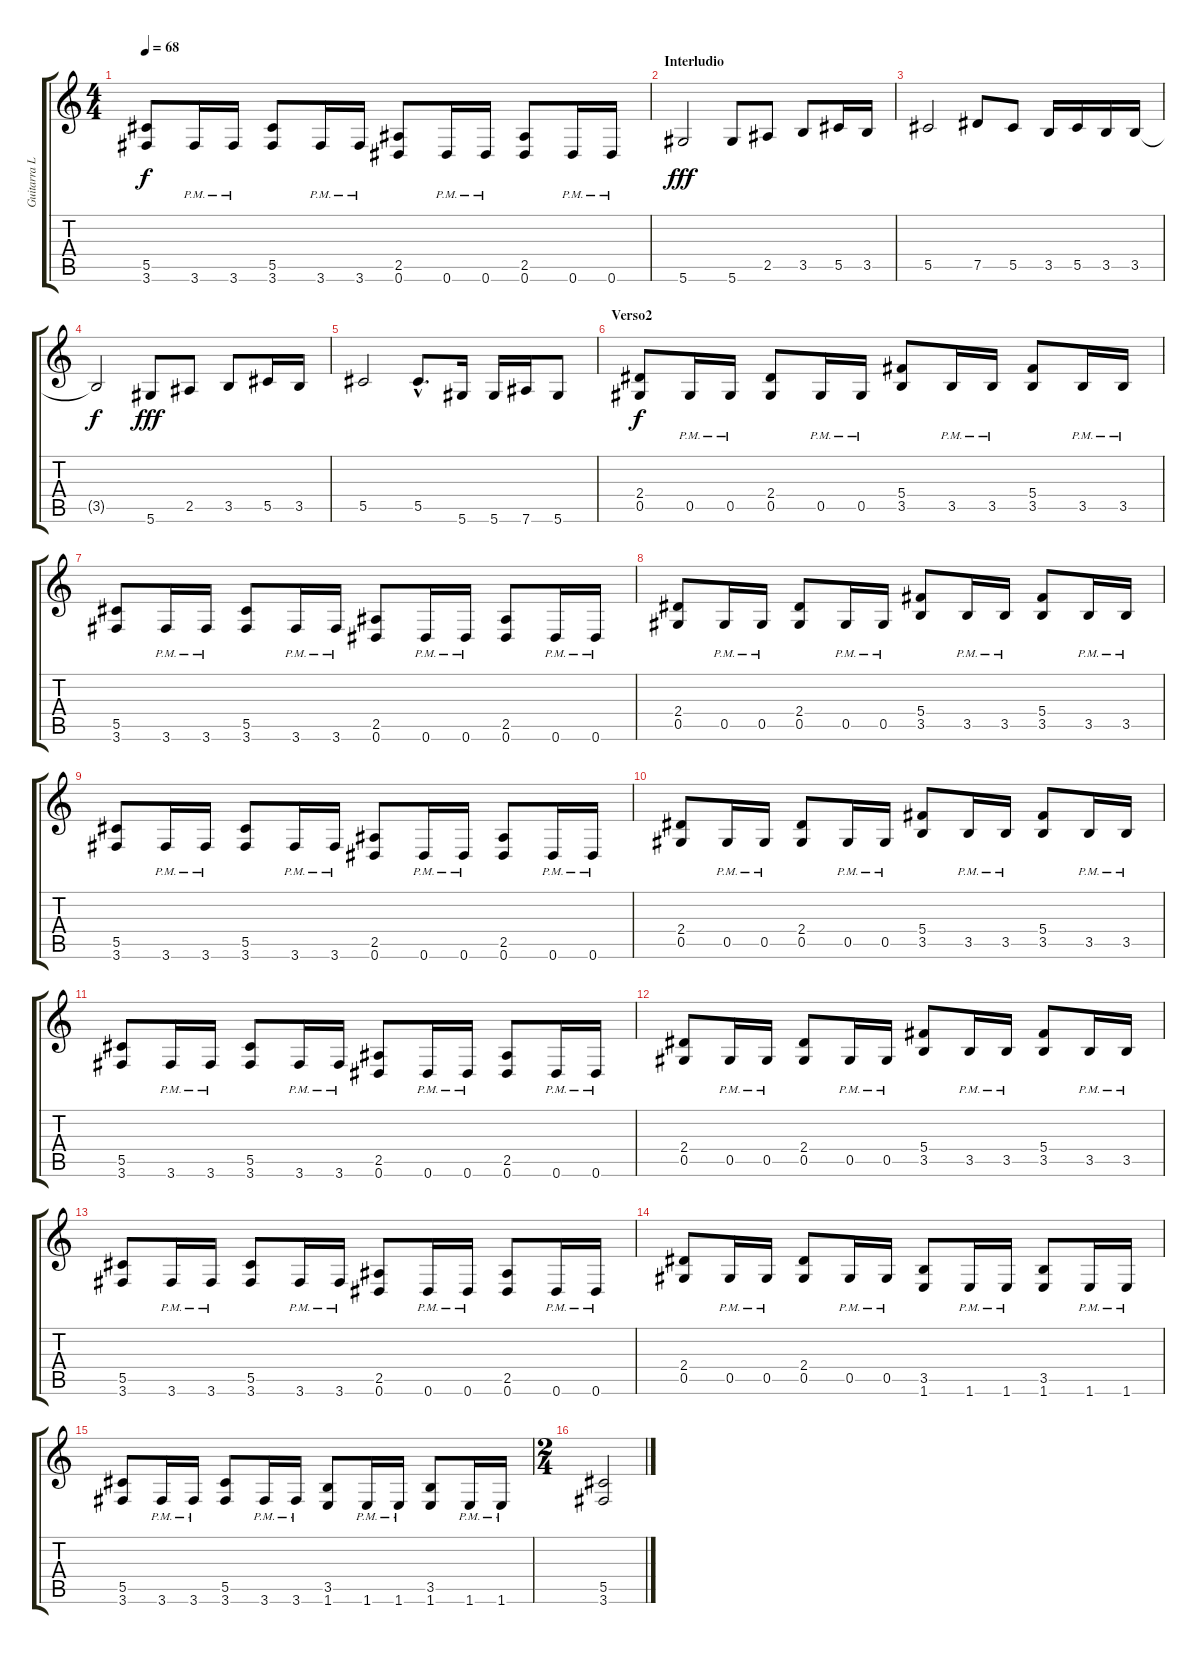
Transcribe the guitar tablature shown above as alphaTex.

\track ("Guitarra Lider 2" "Guitarra L") {instrument distortionguitar}
\staff {score tabs}
\tuning (Eb4 Bb3 Gb3 Db3 Ab2 Eb2) {hide}
\ts (4 4)
\tempo 68
\clef g2
\ks c
(5.5 3.6).8{dy f} 3.6{pm}.16 3.6{pm}.16 (5.5 3.6).8 3.6{pm}.16 3.6{pm}.16 (2.5 0.6).8 0.6{pm}.16 0.6{pm}.16 (2.5 0.6).8 0.6{pm}.16 0.6{pm}.16 |
\section ("" "Interludio")
5.6.2{dy fff balance 8} 5.6.8 2.5.8 3.5.8 5.5.16 3.5.16 |
5.5.2 7.5.8 5.5.8 3.5.16 5.5.16 3.5.16 3.5.16 |
3.5{t}.2{dy f} 5.6.8{dy fff} 2.5.8 3.5.8 5.5.16 3.5.16 |
5.5.2 5.5{hac}.8{d} 5.6.16 5.6.16 7.6.16 5.6.8 |
\section ("" "Verso2")
(2.4 0.5).8{dy f balance 0} 0.5{pm}.16 0.5{pm}.16 (2.4 0.5).8 0.5{pm}.16 0.5{pm}.16 (5.4 3.5).8 3.5{pm}.16 3.5{pm}.16 (5.4 3.5).8 3.5{pm}.16 3.5{pm}.16 |
(5.5 3.6).8 3.6{pm}.16 3.6{pm}.16 (5.5 3.6).8 3.6{pm}.16 3.6{pm}.16 (2.5 0.6).8 0.6{pm}.16 0.6{pm}.16 (2.5 0.6).8 0.6{pm}.16 0.6{pm}.16 |
(2.4 0.5).8 0.5{pm}.16 0.5{pm}.16 (2.4 0.5).8 0.5{pm}.16 0.5{pm}.16 (5.4 3.5).8 3.5{pm}.16 3.5{pm}.16 (5.4 3.5).8 3.5{pm}.16 3.5{pm}.16 |
(5.5 3.6).8 3.6{pm}.16 3.6{pm}.16 (5.5 3.6).8 3.6{pm}.16 3.6{pm}.16 (2.5 0.6).8 0.6{pm}.16 0.6{pm}.16 (2.5 0.6).8 0.6{pm}.16 0.6{pm}.16 |
(2.4 0.5).8 0.5{pm}.16 0.5{pm}.16 (2.4 0.5).8 0.5{pm}.16 0.5{pm}.16 (5.4 3.5).8 3.5{pm}.16 3.5{pm}.16 (5.4 3.5).8 3.5{pm}.16 3.5{pm}.16 |
(5.5 3.6).8 3.6{pm}.16 3.6{pm}.16 (5.5 3.6).8 3.6{pm}.16 3.6{pm}.16 (2.5 0.6).8 0.6{pm}.16 0.6{pm}.16 (2.5 0.6).8 0.6{pm}.16 0.6{pm}.16 |
(2.4 0.5).8 0.5{pm}.16 0.5{pm}.16 (2.4 0.5).8 0.5{pm}.16 0.5{pm}.16 (5.4 3.5).8 3.5{pm}.16 3.5{pm}.16 (5.4 3.5).8 3.5{pm}.16 3.5{pm}.16 |
(5.5 3.6).8 3.6{pm}.16 3.6{pm}.16 (5.5 3.6).8 3.6{pm}.16 3.6{pm}.16 (2.5 0.6).8 0.6{pm}.16 0.6{pm}.16 (2.5 0.6).8 0.6{pm}.16 0.6{pm}.16 |
(2.4 0.5).8 0.5{pm}.16 0.5{pm}.16 (2.4 0.5).8 0.5{pm}.16 0.5{pm}.16 (3.5 1.6).8 1.6{pm}.16 1.6{pm}.16 (3.5 1.6).8 1.6{pm}.16 1.6{pm}.16 |
(5.5 3.6).8 3.6{pm}.16 3.6{pm}.16 (5.5 3.6).8 3.6{pm}.16 3.6{pm}.16 (3.5 1.6).8 1.6{pm}.16 1.6{pm}.16 (3.5 1.6).8 1.6{pm}.16 1.6{pm}.16 |
\ts (2 4)
(5.5 3.6).2
